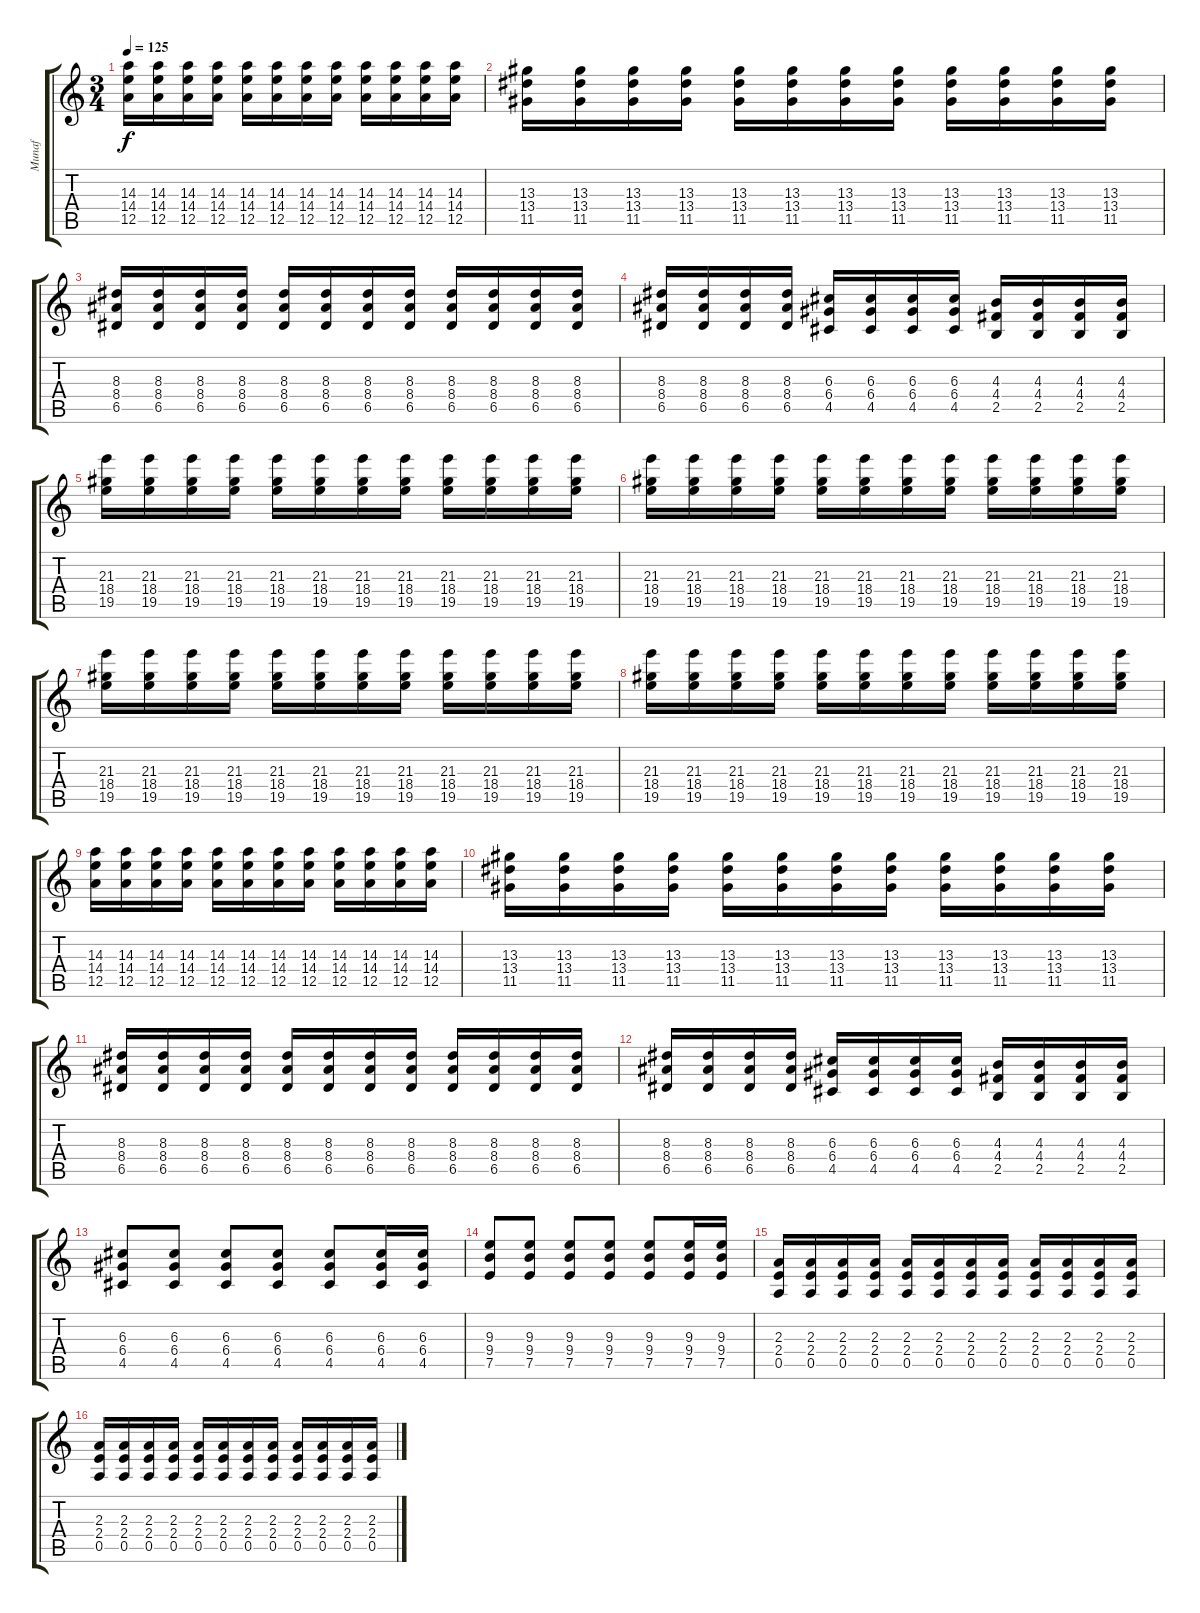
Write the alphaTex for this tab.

\track ("Munaf" "Munaf") {instrument electricguitarclean}
\staff {score tabs}
\tuning (E4 B3 G3 D3 A2 E2) {hide}
\ts (3 4)
\tempo 125
\clef g2
\ks c
(14.3 14.4 12.5).16{dy f} (14.3 14.4 12.5).16 (14.3 14.4 12.5).16 (14.3 14.4 12.5).16 (14.3 14.4 12.5).16 (14.3 14.4 12.5).16 (14.3 14.4 12.5).16 (14.3 14.4 12.5).16 (14.3 14.4 12.5).16 (14.3 14.4 12.5).16 (14.3 14.4 12.5).16 (14.3 14.4 12.5).16 |
(13.3 13.4 11.5).16 (13.3 13.4 11.5).16 (13.3 13.4 11.5).16 (13.3 13.4 11.5).16 (13.3 13.4 11.5).16 (13.3 13.4 11.5).16 (13.3 13.4 11.5).16 (13.3 13.4 11.5).16 (13.3 13.4 11.5).16 (13.3 13.4 11.5).16 (13.3 13.4 11.5).16 (13.3 13.4 11.5).16 |
(8.3 8.4 6.5).16 (8.3 8.4 6.5).16 (8.3 8.4 6.5).16 (8.3 8.4 6.5).16 (8.3 8.4 6.5).16 (8.3 8.4 6.5).16 (8.3 8.4 6.5).16 (8.3 8.4 6.5).16 (8.3 8.4 6.5).16 (8.3 8.4 6.5).16 (8.3 8.4 6.5).16 (8.3 8.4 6.5).16 |
(8.3 8.4 6.5).16 (8.3 8.4 6.5).16 (8.3 8.4 6.5).16 (8.3 8.4 6.5).16 (6.3 6.4 4.5).16 (6.3 6.4 4.5).16 (6.3 6.4 4.5).16 (6.3 6.4 4.5).16 (4.3 4.4 2.5).16 (4.3 4.4 2.5).16 (4.3 4.4 2.5).16 (4.3 4.4 2.5).16 |
(21.3 18.4 19.5).16 (21.3 18.4 19.5).16 (21.3 18.4 19.5).16 (21.3 18.4 19.5).16 (21.3 18.4 19.5).16 (21.3 18.4 19.5).16 (21.3 18.4 19.5).16 (21.3 18.4 19.5).16 (21.3 18.4 19.5).16 (21.3 18.4 19.5).16 (21.3 18.4 19.5).16 (21.3 18.4 19.5).16 |
(21.3 18.4 19.5).16 (21.3 18.4 19.5).16 (21.3 18.4 19.5).16 (21.3 18.4 19.5).16 (21.3 18.4 19.5).16 (21.3 18.4 19.5).16 (21.3 18.4 19.5).16 (21.3 18.4 19.5).16 (21.3 18.4 19.5).16 (21.3 18.4 19.5).16 (21.3 18.4 19.5).16 (21.3 18.4 19.5).16 |
(21.3 18.4 19.5).16 (21.3 18.4 19.5).16 (21.3 18.4 19.5).16 (21.3 18.4 19.5).16 (21.3 18.4 19.5).16 (21.3 18.4 19.5).16 (21.3 18.4 19.5).16 (21.3 18.4 19.5).16 (21.3 18.4 19.5).16 (21.3 18.4 19.5).16 (21.3 18.4 19.5).16 (21.3 18.4 19.5).16 |
(21.3 18.4 19.5).16 (21.3 18.4 19.5).16 (21.3 18.4 19.5).16 (21.3 18.4 19.5).16 (21.3 18.4 19.5).16 (21.3 18.4 19.5).16 (21.3 18.4 19.5).16 (21.3 18.4 19.5).16 (21.3 18.4 19.5).16 (21.3 18.4 19.5).16 (21.3 18.4 19.5).16 (21.3 18.4 19.5).16 |
(14.3 14.4 12.5).16 (14.3 14.4 12.5).16 (14.3 14.4 12.5).16 (14.3 14.4 12.5).16 (14.3 14.4 12.5).16 (14.3 14.4 12.5).16 (14.3 14.4 12.5).16 (14.3 14.4 12.5).16 (14.3 14.4 12.5).16 (14.3 14.4 12.5).16 (14.3 14.4 12.5).16 (14.3 14.4 12.5).16 |
(13.3 13.4 11.5).16 (13.3 13.4 11.5).16 (13.3 13.4 11.5).16 (13.3 13.4 11.5).16 (13.3 13.4 11.5).16 (13.3 13.4 11.5).16 (13.3 13.4 11.5).16 (13.3 13.4 11.5).16 (13.3 13.4 11.5).16 (13.3 13.4 11.5).16 (13.3 13.4 11.5).16 (13.3 13.4 11.5).16 |
(8.3 8.4 6.5).16 (8.3 8.4 6.5).16 (8.3 8.4 6.5).16 (8.3 8.4 6.5).16 (8.3 8.4 6.5).16 (8.3 8.4 6.5).16 (8.3 8.4 6.5).16 (8.3 8.4 6.5).16 (8.3 8.4 6.5).16 (8.3 8.4 6.5).16 (8.3 8.4 6.5).16 (8.3 8.4 6.5).16 |
(8.3 8.4 6.5).16 (8.3 8.4 6.5).16 (8.3 8.4 6.5).16 (8.3 8.4 6.5).16 (6.3 6.4 4.5).16 (6.3 6.4 4.5).16 (6.3 6.4 4.5).16 (6.3 6.4 4.5).16 (4.3 4.4 2.5).16 (4.3 4.4 2.5).16 (4.3 4.4 2.5).16 (4.3 4.4 2.5).16 |
(6.3 6.4 4.5).8 (6.3 6.4 4.5).8 (6.3 6.4 4.5).8 (6.3 6.4 4.5).8 (6.3 6.4 4.5).8 (6.3 6.4 4.5).16 (6.3 6.4 4.5).16 |
(9.3 9.4 7.5).8 (9.3 9.4 7.5).8 (9.3 9.4 7.5).8 (9.3 9.4 7.5).8 (9.3 9.4 7.5).8 (9.3 9.4 7.5).16 (9.3 9.4 7.5).16 |
(2.3 2.4 0.5).16 (2.3 2.4 0.5).16 (2.3 2.4 0.5).16 (2.3 2.4 0.5).16 (2.3 2.4 0.5).16 (2.3 2.4 0.5).16 (2.3 2.4 0.5).16 (2.3 2.4 0.5).16 (2.3 2.4 0.5).16 (2.3 2.4 0.5).16 (2.3 2.4 0.5).16 (2.3 2.4 0.5).16 |
(2.3 2.4 0.5).16 (2.3 2.4 0.5).16 (2.3 2.4 0.5).16 (2.3 2.4 0.5).16 (2.3 2.4 0.5).16 (2.3 2.4 0.5).16 (2.3 2.4 0.5).16 (2.3 2.4 0.5).16 (2.3 2.4 0.5).16 (2.3 2.4 0.5).16 (2.3 2.4 0.5).16 (2.3 2.4 0.5).16
